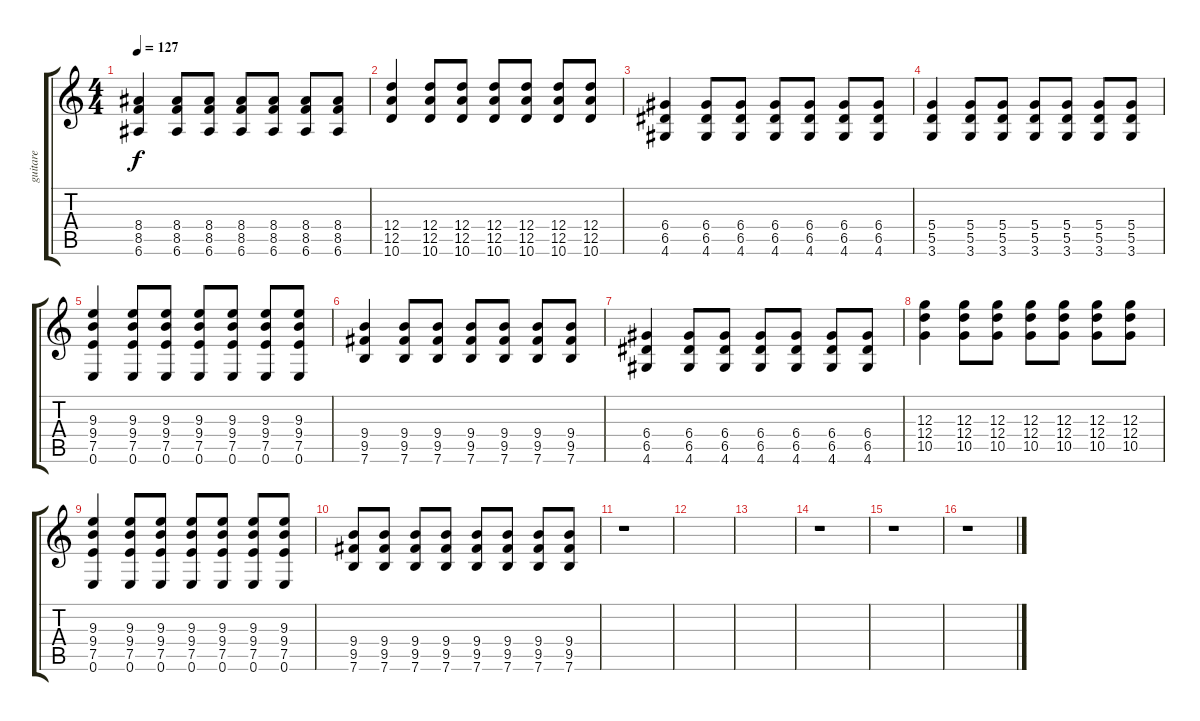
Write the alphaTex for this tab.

\track ("guitare" "guitare") {instrument overdrivenguitar}
\staff {score tabs}
\tuning (E4 B3 G3 D3 A2 E2) {hide}
\ts (4 4)
\tempo 127
\clef g2
\ks c
(8.4 8.5 6.6).4{dy f} (8.4 8.5 6.6).8 (8.4 8.5 6.6).8 (8.4 8.5 6.6).8 (8.4 8.5 6.6).8 (8.4 8.5 6.6).8 (8.4 8.5 6.6).8 |
(12.4 12.5 10.6).4 (12.4 12.5 10.6).8 (12.4 12.5 10.6).8 (12.4 12.5 10.6).8 (12.4 12.5 10.6).8 (12.4 12.5 10.6).8 (12.4 12.5 10.6).8 |
(6.4 6.5 4.6).4 (6.4 6.5 4.6).8 (6.4 6.5 4.6).8 (6.4 6.5 4.6).8 (6.4 6.5 4.6).8 (6.4 6.5 4.6).8 (6.4 6.5 4.6).8 |
(5.4 5.5 3.6).4 (5.4 5.5 3.6).8 (5.4 5.5 3.6).8 (5.4 5.5 3.6).8 (5.4 5.5 3.6).8 (5.4 5.5 3.6).8 (5.4 5.5 3.6).8 |
(9.3 9.4 7.5 0.6).4 (9.3 9.4 7.5 0.6).8 (9.3 9.4 7.5 0.6).8 (9.3 9.4 7.5 0.6).8 (9.3 9.4 7.5 0.6).8 (9.3 9.4 7.5 0.6).8 (9.3 9.4 7.5 0.6).8 |
(9.4 9.5 7.6).4 (9.4 9.5 7.6).8 (9.4 9.5 7.6).8 (9.4 9.5 7.6).8 (9.4 9.5 7.6).8 (9.4 9.5 7.6).8 (9.4 9.5 7.6).8 |
(6.4 6.5 4.6).4 (6.4 6.5 4.6).8 (6.4 6.5 4.6).8 (6.4 6.5 4.6).8 (6.4 6.5 4.6).8 (6.4 6.5 4.6).8 (6.4 6.5 4.6).8 |
(12.3 12.4 10.5).4 (12.3 12.4 10.5).8 (12.3 12.4 10.5).8 (12.3 12.4 10.5).8 (12.3 12.4 10.5).8 (12.3 12.4 10.5).8 (12.3 12.4 10.5).8 |
(9.3 9.4 7.5 0.6).4 (9.3 9.4 7.5 0.6).8 (9.3 9.4 7.5 0.6).8 (9.3 9.4 7.5 0.6).8 (9.3 9.4 7.5 0.6).8 (9.3 9.4 7.5 0.6).8 (9.3 9.4 7.5 0.6).8 |
(9.4 9.5 7.6).8 (9.4 9.5 7.6).8 (9.4 9.5 7.6).8 (9.4 9.5 7.6).8 (9.4 9.5 7.6).8 (9.4 9.5 7.6).8 (9.4 9.5 7.6).8 (9.4 9.5 7.6).8 |
r.1 |
|
|
r.1 |
r.1 |
r.1
